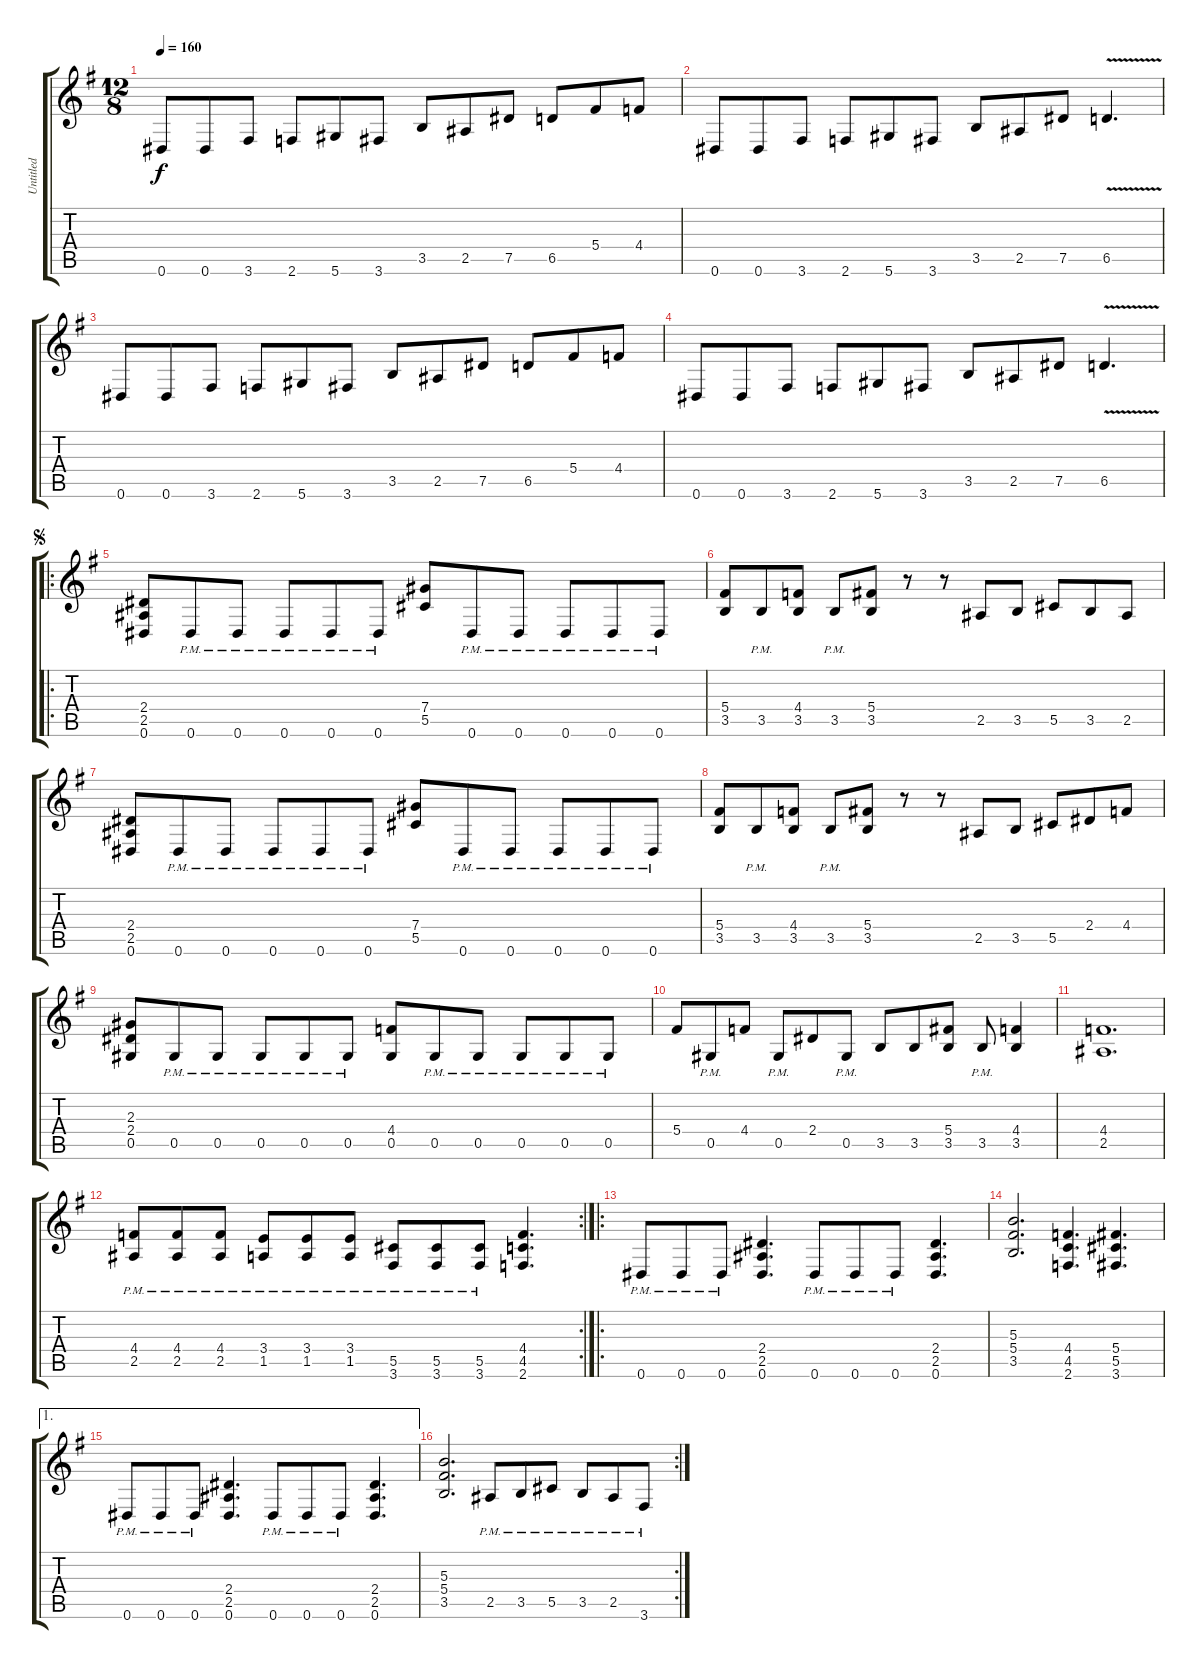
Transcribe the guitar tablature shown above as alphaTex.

\track ("Untitled" "Untitled") {instrument distortionguitar}
\staff {score tabs}
\tuning (Eb4 Bb3 Gb3 Db3 Ab2 Eb2) {hide}
\ts (12 8)
\tempo 160
\clef g2
\ks g
0.6.8{dy f instrument distortionguitar} 0.6.8 3.6.8 2.6.8 5.6.8 3.6.8 3.5.8 2.5.8 7.5.8 6.5.8 5.4.8 4.4.8 |
0.6.8 0.6.8 3.6.8 2.6.8 5.6.8 3.6.8 3.5.8 2.5.8 7.5.8 6.5{v}.4{d} |
0.6.8 0.6.8 3.6.8 2.6.8 5.6.8 3.6.8 3.5.8 2.5.8 7.5.8 6.5.8 5.4.8 4.4.8 |
0.6.8 0.6.8 3.6.8 2.6.8 5.6.8 3.6.8 3.5.8 2.5.8 7.5.8 6.5{v}.4{d} |
\ro
\jump segno
(2.4 2.5 0.6).8 0.6{pm}.8 0.6{pm}.8 0.6{pm}.8 0.6{pm}.8 0.6{pm}.8 (7.4 5.5).8 0.6{pm}.8 0.6{pm}.8 0.6{pm}.8 0.6{pm}.8 0.6{pm}.8 |
(5.4 3.5).8 3.5{pm}.8 (4.4 3.5).8 3.5{pm}.8 (5.4 3.5).8 r.8 r.8 2.5.8 3.5.8 5.5.8 3.5.8 2.5.8 |
(2.4 2.5 0.6).8 0.6{pm}.8 0.6{pm}.8 0.6{pm}.8 0.6{pm}.8 0.6{pm}.8 (7.4 5.5).8 0.6{pm}.8 0.6{pm}.8 0.6{pm}.8 0.6{pm}.8 0.6{pm}.8 |
(5.4 3.5).8 3.5{pm}.8 (4.4 3.5).8 3.5{pm}.8 (5.4 3.5).8 r.8 r.8 2.5.8 3.5.8 5.5.8 2.4.8 4.4.8 |
(2.3 2.4 0.5).8 0.5{pm}.8 0.5{pm}.8 0.5{pm}.8 0.5{pm}.8 0.5{pm}.8 (4.4 0.5).8 0.5{pm}.8 0.5{pm}.8 0.5{pm}.8 0.5{pm}.8 0.5{pm}.8 |
5.4.8 0.5{pm}.8 4.4.8 0.5{pm}.8 2.4.8 0.5{pm}.8 3.5.8 3.5.8 (5.4 3.5).8 3.5{pm}.8 (4.4 3.5).4 |
(4.4 2.5).1{d} |
\rc 2
(4.4{pm} 2.5{pm}).8 (4.4{pm} 2.5{pm}).8 (4.4{pm} 2.5{pm}).8 (3.4{pm} 1.5{pm}).8 (3.4{pm} 1.5{pm}).8 (3.4{pm} 1.5{pm}).8 (5.5{pm} 3.6{pm}).8 (5.5{pm} 3.6{pm}).8 (5.5{pm} 3.6{pm}).8 (4.4 4.5 2.6).4{d} |
\ro
0.6{pm}.8 0.6{pm}.8 0.6{pm}.8 (2.4 2.5 0.6).4{d} 0.6{pm}.8 0.6{pm}.8 0.6{pm}.8 (2.4 2.5 0.6).4{d} |
(5.3 5.4 3.5).2{d} (4.4 4.5 2.6).4{d} (5.4 5.5 3.6).4{d} |
\ae 1
0.6{pm}.8 0.6{pm}.8 0.6{pm}.8 (2.4 2.5 0.6).4{d} 0.6{pm}.8 0.6{pm}.8 0.6{pm}.8 (2.4 2.5 0.6).4{d} |
\rc 2
(5.3 5.4 3.5).2{d} 2.5{pm}.8 3.5{pm}.8 5.5{pm}.8 3.5{pm}.8 2.5{pm}.8 3.6{pm}.8
